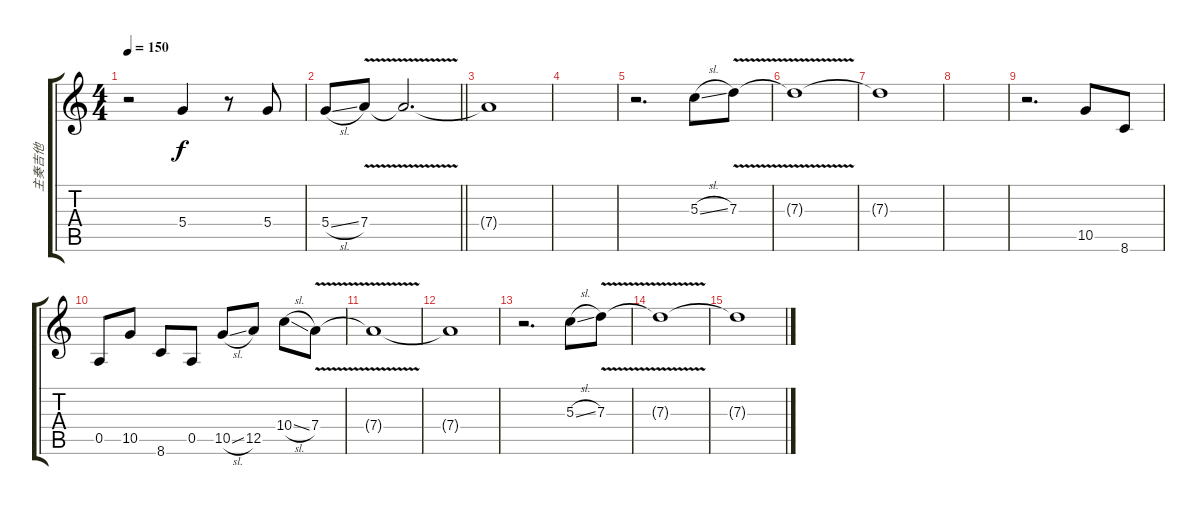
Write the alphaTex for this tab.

\track ("主奏吉他" "主奏吉他") {instrument overdrivenguitar}
\staff {score tabs}
\tuning (E4 B3 G3 D3 A2 E2) {hide}
\ts (4 4)
\tempo 150
\clef g2
\ks c
r.2{dy f} 5.4.4 r.8 5.4.8 |
\barLineRight lightlight
5.4{sl}.8 7.4{v}.8 7.4{t}.2{d} |
7.4{t}.1 |
|
r.2{d} 5.3{sl}.8 7.3{v}.8 |
7.3{t}.1 |
7.3{t}.1 |
|
r.2{d} 10.5.8 8.6.8 |
0.5.8 10.5.8 8.6.8 0.5.8 10.5{sl}.8 12.5.8 10.4{sl}.8 7.4{v}.8 |
7.4{t}.1 |
7.4{t}.1 |
r.2{d} 5.3{sl}.8 7.3{v}.8 |
7.3{t}.1 |
7.3{t}.1
